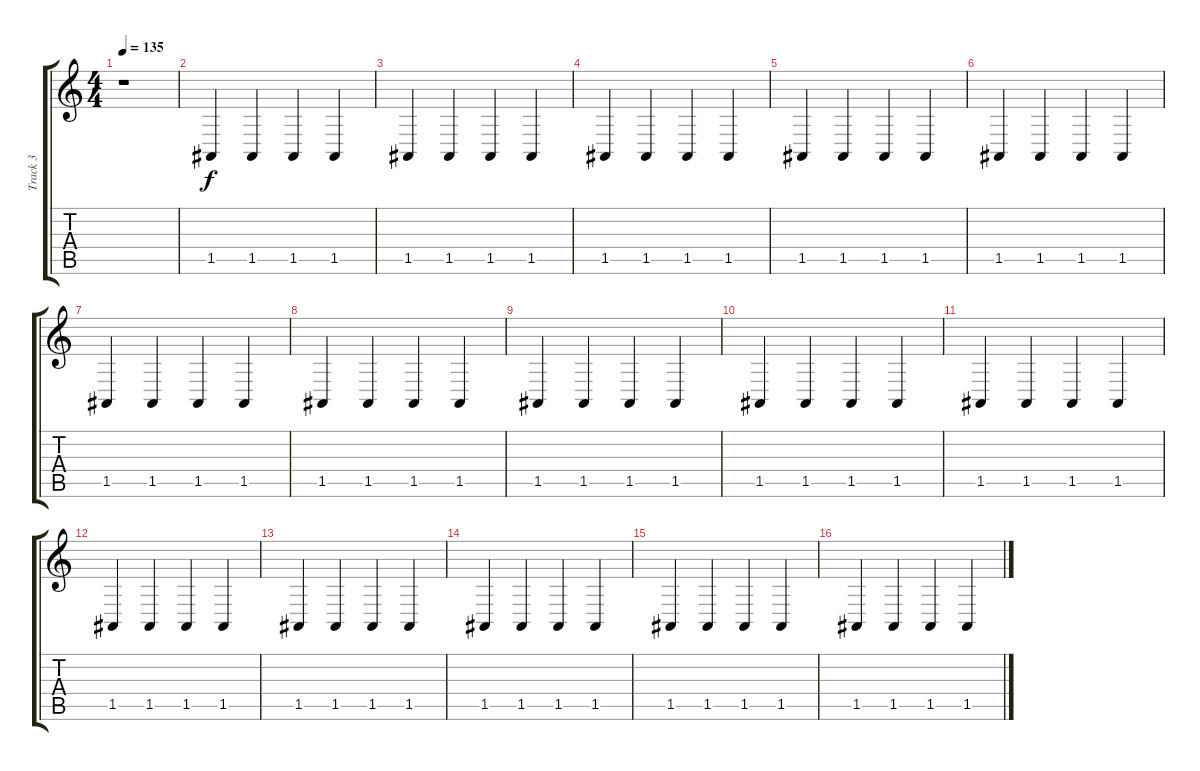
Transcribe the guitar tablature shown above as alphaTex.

\track ("Track 3" "Track 3") {instrument viola}
\staff {score tabs}
\tuning (E4 B3 G3 D3 A2 E2) {hide}
\ts (4 4)
\tempo 135
\clef g2
\ks c
r.1{dy f instrument viola} |
1.5.4 1.5.4 1.5.4 1.5.4 |
1.5.4 1.5.4 1.5.4 1.5.4 |
1.5.4 1.5.4 1.5.4 1.5.4 |
1.5.4 1.5.4 1.5.4 1.5.4 |
1.5.4 1.5.4 1.5.4 1.5.4 |
1.5.4 1.5.4 1.5.4 1.5.4 |
1.5.4 1.5.4 1.5.4 1.5.4 |
1.5.4 1.5.4 1.5.4 1.5.4 |
1.5.4 1.5.4 1.5.4 1.5.4 |
1.5.4 1.5.4 1.5.4 1.5.4 |
1.5.4 1.5.4 1.5.4 1.5.4 |
1.5.4 1.5.4 1.5.4 1.5.4 |
1.5.4 1.5.4 1.5.4 1.5.4 |
1.5.4 1.5.4 1.5.4 1.5.4 |
1.5.4 1.5.4 1.5.4 1.5.4
